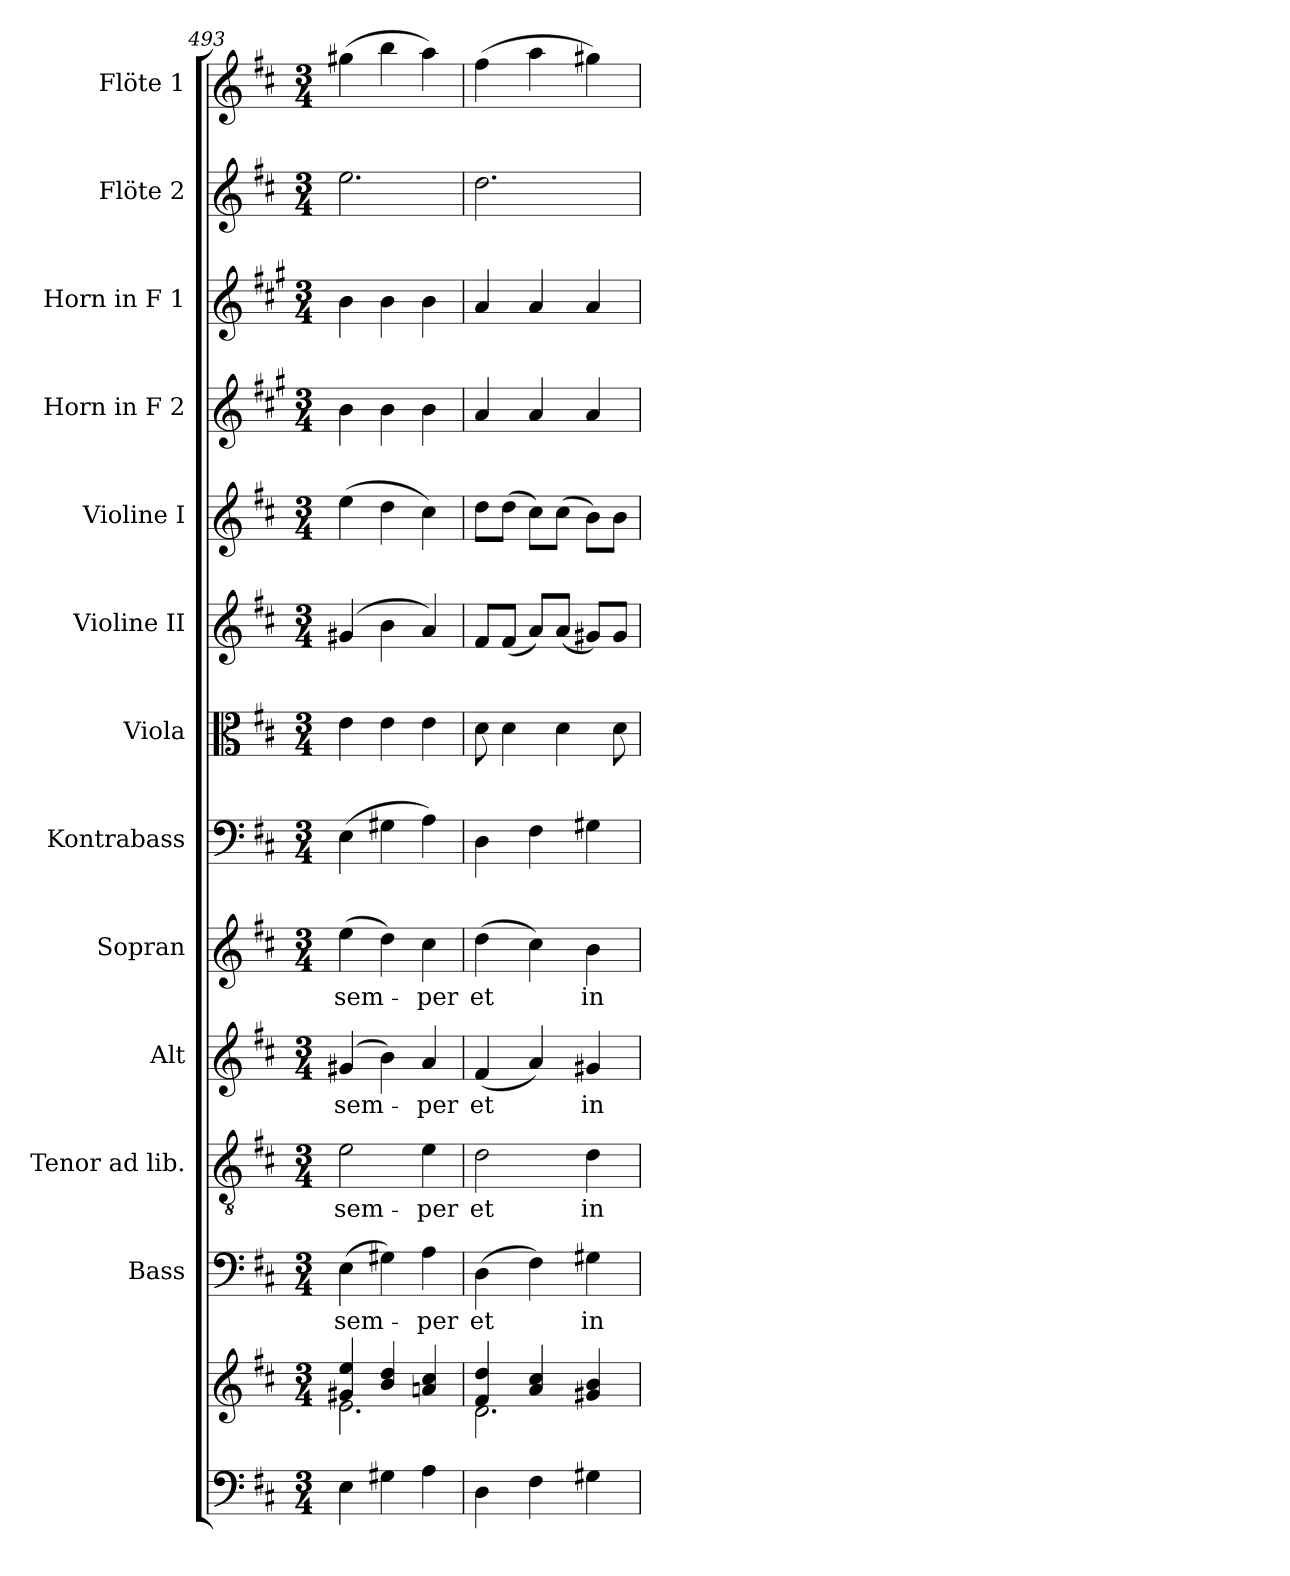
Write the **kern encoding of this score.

**kern	**kern	**kern	**text	**kern	**text	**kern	**text	**kern	**text	**kern	**kern	**kern	**kern	**kern	**kern	**kern	**kern
*part13	*part13	*part12	*part12	*part11	*part11	*part10	*part10	*part9	*part9	*part8	*part7	*part6	*part5	*part4	*part3	*part2	*part1
*staff14	*staff13	*staff12	*staff12	*staff11	*staff11	*staff10	*staff10	*staff9	*staff9	*staff8	*staff7	*staff6	*staff5	*staff4	*staff3	*staff2	*staff1
*	*	*I"Bass	*	*I"Tenor ad lib.	*	*I"Alt	*	*I"Sopran	*	*I"Kontrabass	*I"Viola	*I"Violine II	*I"Violine I	*I"Horn in F 2	*I"Horn in F 1	*I"Flöte 2	*I"Flöte 1
*	*	*I'B.	*	*I'T.	*	*I'A.	*	*I'S.	*	*I'Kb.	*I'Vla.	*I'Vl. II	*I'Vl. I	*	*	*I'Fl. 2	*I'Fl. 1
*clefF4	*clefG2	*clefF4	*	*clefGv2	*	*clefG2	*	*clefG2	*	*clefF4	*clefC3	*clefG2	*clefG2	*clefG2	*clefG2	*clefG2	*clefG2
*	*	*	*	*	*	*	*	*	*	*ITrd7c12	*	*	*	*ITrd4c7	*ITrd4c7	*	*
*k[f#c#]	*k[f#c#]	*k[f#c#]	*	*k[f#c#]	*	*k[f#c#]	*	*k[f#c#]	*	*k[f#c#]	*k[f#c#]	*k[f#c#]	*k[f#c#]	*k[f#c#]	*k[f#c#]	*k[f#c#]	*k[f#c#]
*D:	*D:	*D:	*	*D:	*	*D:	*	*D:	*	*D:	*D:	*D:	*D:	*D:	*D:	*D:	*D:
*M3/4	*M3/4	*M3/4	*	*M3/4	*	*M3/4	*	*M3/4	*	*M3/4	*M3/4	*M3/4	*M3/4	*M3/4	*M3/4	*M3/4	*M3/4
=493	=493	=493	=493	=493	=493	=493	=493	=493	=493	=493	=493	=493	=493	=493	=493	=493	=493
*	*^	*	*	*	*	*	*	*	*	*	*	*	*	*	*	*	*
!	!	!	!	!LO:LY:b	!	!LO:LY:b	!	!LO:LY:b	!	!LO:LY:b	!	!	!	!	!	!	!	!
4E\	4g#X/ 4ee/	2.e\	(>4E\	sem-	2e\	sem-	(4g#X/	sem-	(>4ee\	sem-	(>4EE\	4e\	(4g#X/	(>4ee\	4e\	4e\	2.ee\	(>4gg#X\
4G#X\	4b/ 4dd/	.	4G#X\)	.	.	.	4b\)	.	4dd\)	.	4GG#X\	4e\	4b\	4dd\	4e\	4e\	.	4bb\
!	!	!	!	!LO:LY:b	!	!LO:LY:b	!	!LO:LY:b	!	!LO:LY:b	!	!	!	!	!	!	!	!
4A\	4an/ 4cc#/	.	4A\	-per	4e\	-per	4a/	-per	4cc#\	-per	4AA\)	4e\	4a/)	4cc#\)	4e\	4e\	.	4aa\)
=494	=494	=494	=494	=494	=494	=494	=494	=494	=494	=494	=494	=494	=494	=494	=494	=494	=494	=494
!	!	!	!	!LO:LY:b	!	!LO:LY:b	!	!LO:LY:b	!	!LO:LY:b	!	!	!	!	!	!	!	!
4D\	4f#/ 4dd/	2.d\	(>4D\	et	2d\	et	(<4f#/	et	(>4dd\	et	4DD\	8d\	8f#/L	8dd\L	4d/	4d/	2.dd\	(>4ff#\
.	.	.	.	.	.	.	.	.	.	.	.	4d\	(<8f#/J	(>8dd\J	.	.	.	.
4F#\	4a/ 4cc#/	.	4F#\)	.	.	.	4a/)	.	4cc#\)	.	4FF#\	.	8a/L)	8cc#\L)	4d/	4d/	.	4aa\
.	.	.	.	.	.	.	.	.	.	.	.	4d\	(<8a/J	(>8cc#\J	.	.	.	.
!	!	!	!	!LO:LY:b	!	!LO:LY:b	!	!LO:LY:b	!	!LO:LY:b	!	!	!	!	!	!	!	!
4G#X\	4g#X/ 4b/	.	4G#X\	in	4d\	in	4g#X/	in	4b\	in	4GG#X\	.	8g#X/L)	8b\L)	4d/	4d/	.	4gg#X\)
.	.	.	.	.	.	.	.	.	.	.	.	8d\	8g#/J	8b\J	.	.	.	.
*	*v	*v	*	*	*	*	*	*	*	*	*	*	*	*	*	*	*	*
=	=	=	=	=	=	=	=	=	=	=	=	=	=	=	=	=	=
*-	*-	*-	*-	*-	*-	*-	*-	*-	*-	*-	*-	*-	*-	*-	*-	*-	*-
